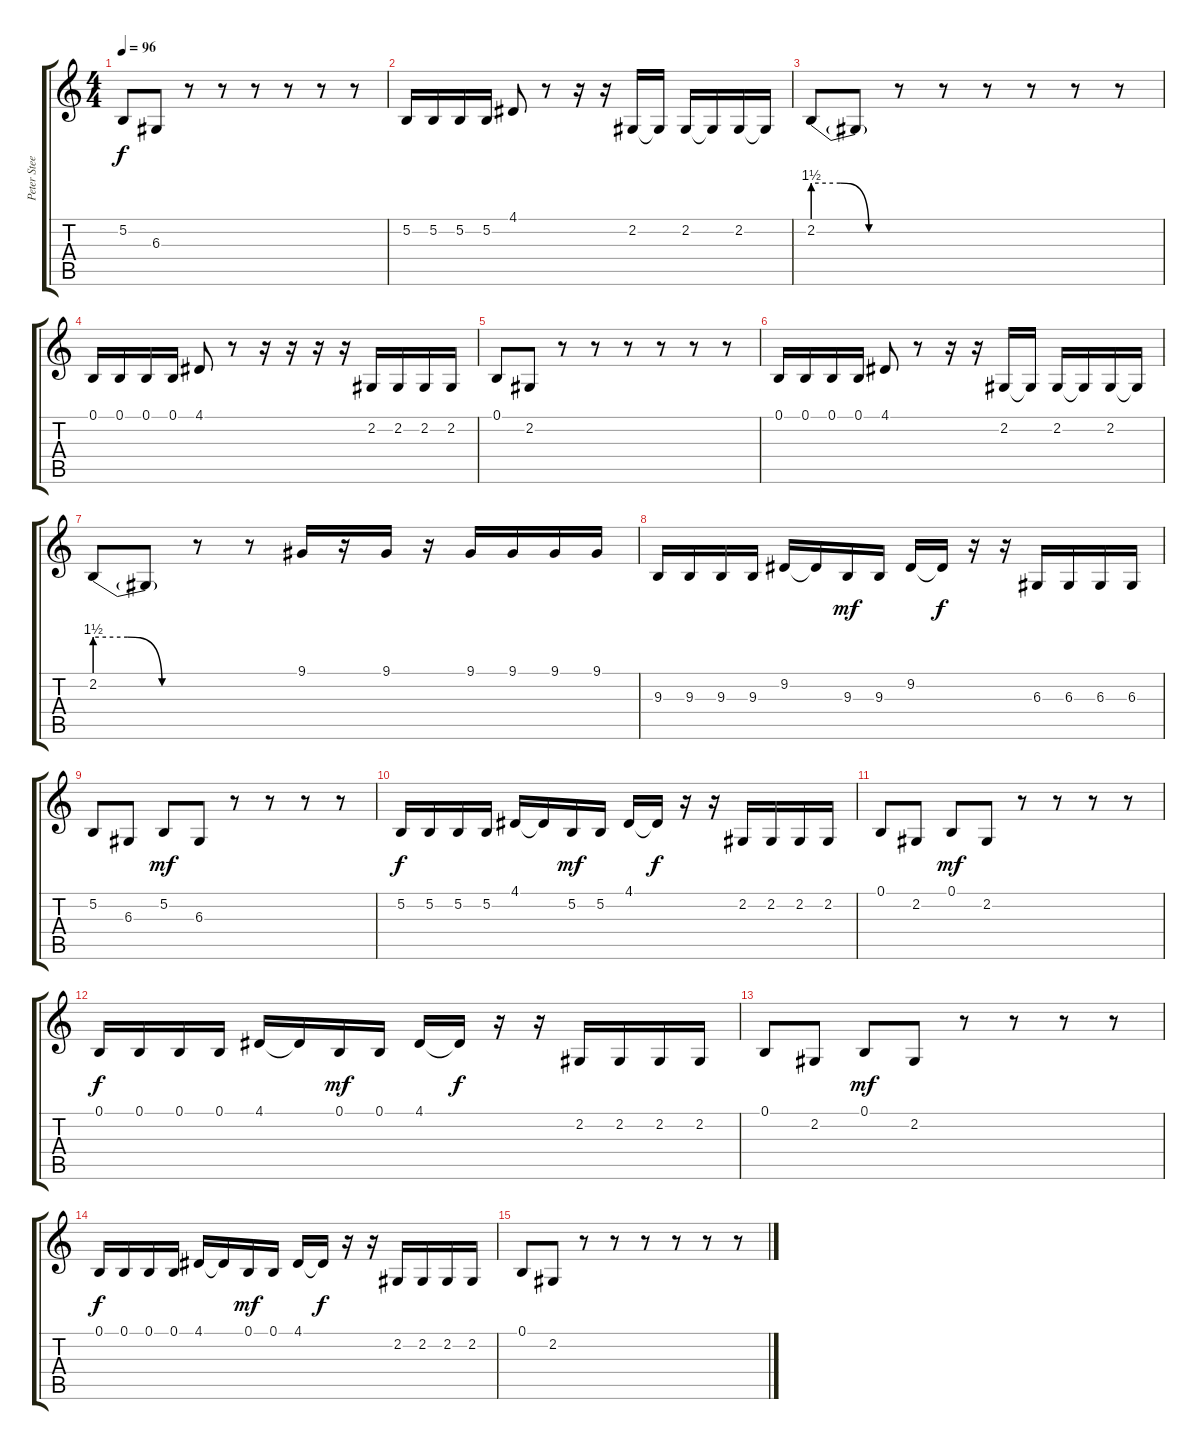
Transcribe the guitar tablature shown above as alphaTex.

\track ("Peter Steele - Vocals" "Peter Stee") {instrument flute}
\staff {score tabs}
\tuning (B3 Gb3 D3 A2 E2 B1) {hide}
\ts (4 4)
\tempo 96
\clef g2
\ks c
5.2.8{dy f} 6.3.8 r.8 r.8 r.8 r.8 r.8 r.8 |
5.2.16 5.2.16 5.2.16 5.2.16 4.1.8 r.8 r.16 r.16 2.2.16 2.2{t}.16 2.2.16 2.2{t}.16 2.2.16 2.2{t}.16 |
2.2{be (custom 0 6 20 6 41 0 60 0)}.8 2.2{t}.8 r.8 r.8 r.8 r.8 r.8 r.8 |
0.1.16 0.1.16 0.1.16 0.1.16 4.1.8 r.8 r.16 r.16 r.16 r.16 2.2.16 2.2.16 2.2.16 2.2.16 |
0.1.8 2.2.8 r.8 r.8 r.8 r.8 r.8 r.8 |
0.1.16 0.1.16 0.1.16 0.1.16 4.1.8 r.8 r.16 r.16 2.2.16 2.2{t}.16 2.2.16 2.2{t}.16 2.2.16 2.2{t}.16 |
2.2{be (custom 0 6 20 6 41 0 60 0)}.8 2.2{t}.8 r.8 r.8 9.1.16 r.16 9.1.16 r.16 9.1.16 9.1.16 9.1.16 9.1.16 |
9.3.16{volume 16 instrument trumpet} 9.3.16 9.3.16 9.3.16 9.2.16 9.2{t}.16 9.3.16{dy mf} 9.3.16 9.2.16 9.2{t}.16{dy f} r.16 r.16 6.3.16 6.3.16 6.3.16 6.3.16 |
5.2.8 6.3.8 5.2.8{dy mf} 6.3.8 r.8 r.8 r.8 r.8 |
5.2.16{dy f} 5.2.16 5.2.16 5.2.16 4.1.16 4.1{t}.16 5.2.16{dy mf} 5.2.16 4.1.16 4.1{t}.16{dy f} r.16 r.16 2.2.16 2.2.16 2.2.16 2.2.16 |
0.1.8 2.2.8 0.1.8{dy mf} 2.2.8 r.8 r.8 r.8 r.8 |
0.1.16{dy f} 0.1.16 0.1.16 0.1.16 4.1.16 4.1{t}.16 0.1.16{dy mf} 0.1.16 4.1.16 4.1{t}.16{dy f} r.16 r.16 2.2.16 2.2.16 2.2.16 2.2.16 |
0.1.8 2.2.8 0.1.8{dy mf} 2.2.8 r.8 r.8 r.8 r.8 |
0.1.16{dy f} 0.1.16 0.1.16 0.1.16 4.1.16 4.1{t}.16 0.1.16{dy mf} 0.1.16 4.1.16 4.1{t}.16{dy f} r.16 r.16 2.2.16 2.2.16 2.2.16 2.2.16 |
0.1.8 2.2.8 r.8 r.8 r.8 r.8 r.8 r.8
